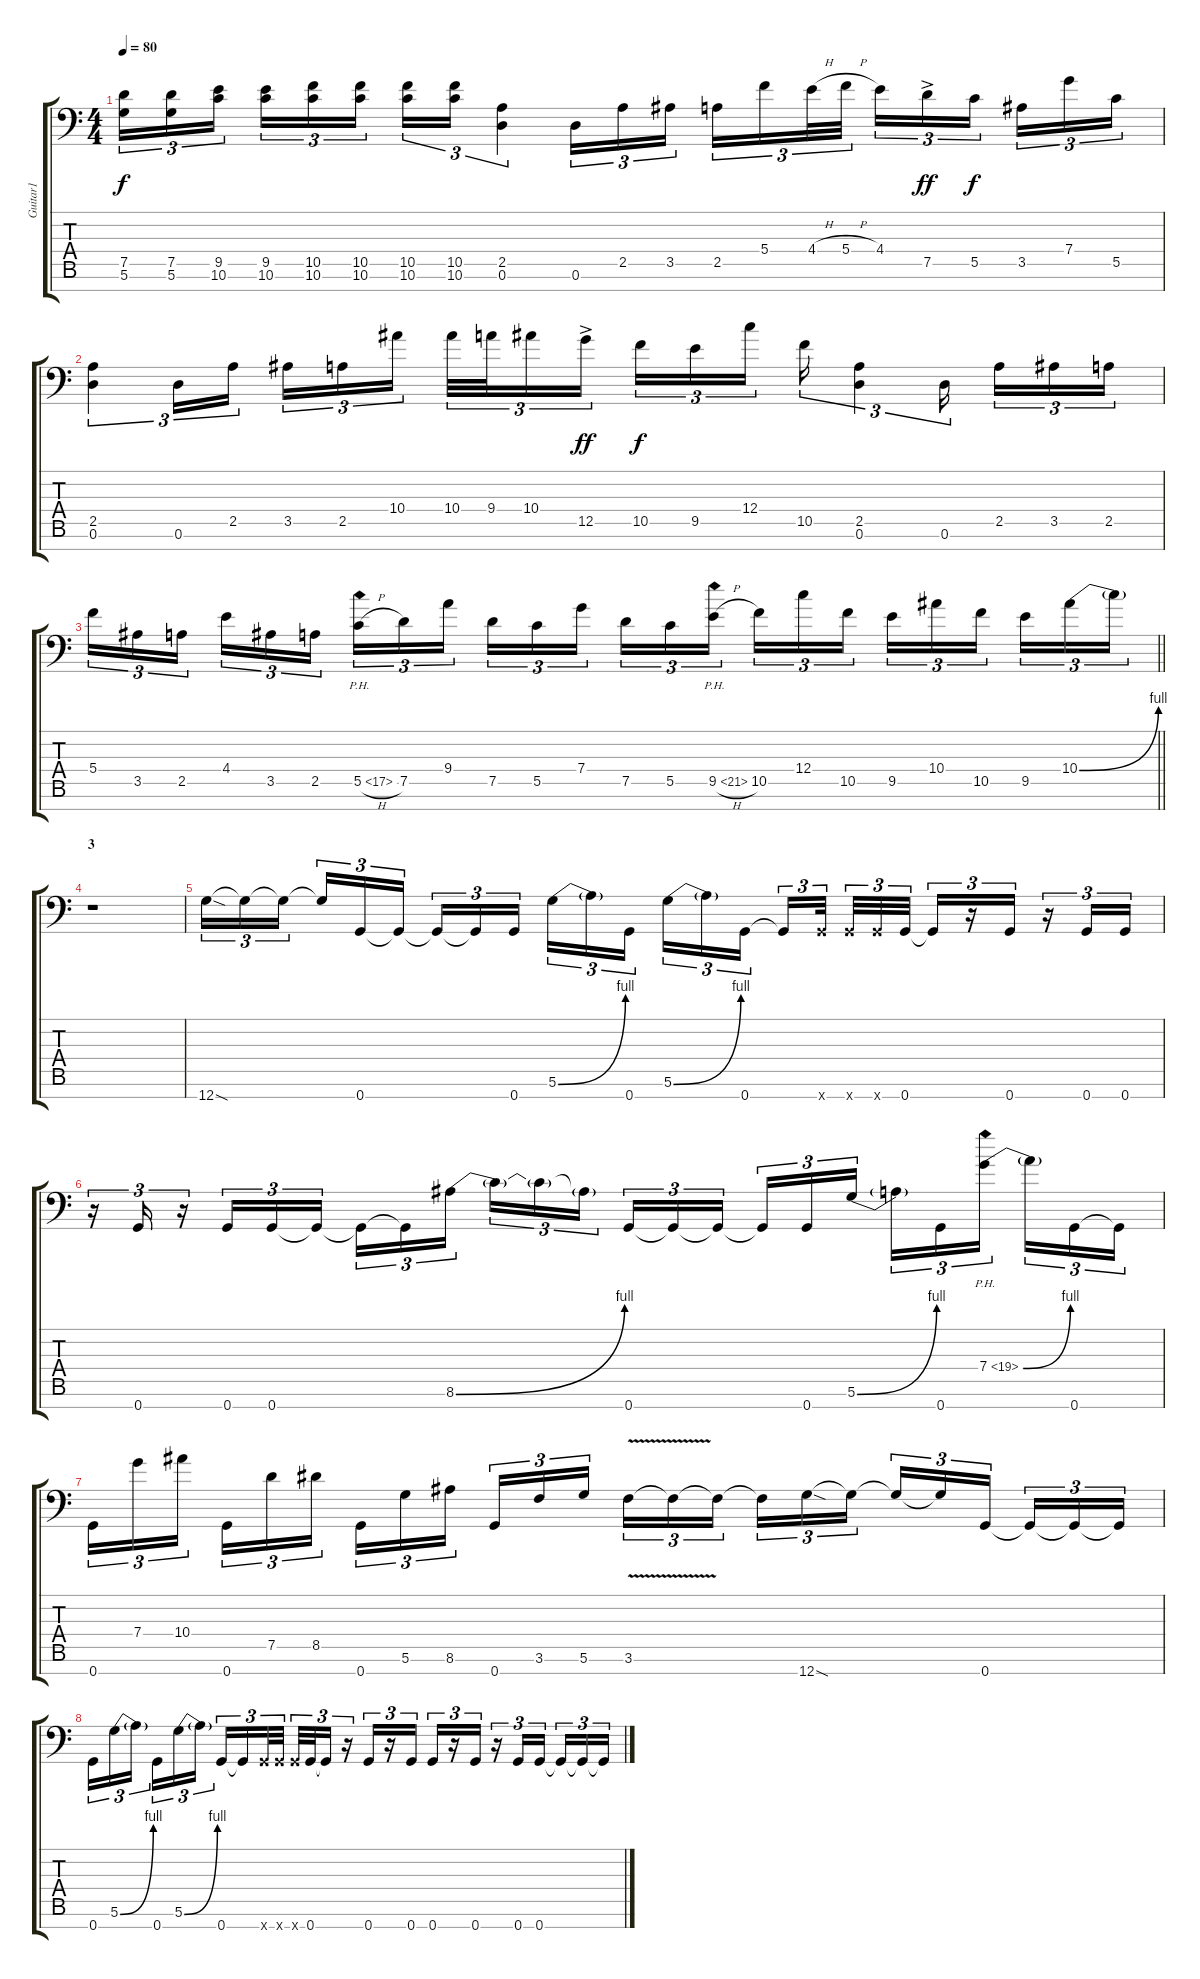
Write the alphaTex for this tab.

\track ("Guitar1" "Guitar1") {instrument distortionguitar}
\staff {score tabs}
\tuning (D4 A3 F3 C3 G2 D2 G1) {hide}
\ts (4 4)
\tempo 80
\clef f4
\ks c
(7.5 5.6).16{tu (3 2) dy f} (7.5 5.6).16{tu (3 2)} (9.5 10.6).16{tu (3 2) beam splitsecondary} (9.5 10.6).16{tu (3 2)} (10.5 10.6).16{tu (3 2)} (10.5 10.6).16{tu (3 2)} (10.5 10.6).16{tu (3 2)} (10.5 10.6).16{tu (3 2)} (2.5 0.6).4{tu (3 2)} 0.6.16{tu (3 2)} 2.5.16{tu (3 2)} 3.5.16{tu (3 2) beam splitsecondary} 2.5.16{tu (3 2)} 5.4.16{tu (3 2)} 4.4{h}.32{tu (3 2)} 5.4{h}.32{tu (3 2)} 4.4.16{tu (3 2)} 7.5{ac}.16{tu (3 2) dy ff} 5.5.16{tu (3 2) dy f beam splitsecondary} 3.5.16{tu (3 2)} 7.4.16{tu (3 2)} 5.5.16{tu (3 2)} |
(2.5 0.6).4{tu (3 2)} 0.6.16{tu (3 2)} 2.5.16{tu (3 2)} 3.5.16{tu (3 2)} 2.5.16{tu (3 2)} 10.4.16{tu (3 2) beam splitsecondary} 10.4.32{tu (3 2)} 9.4.32{tu (3 2)} 10.4.16{tu (3 2)} 12.5{ac}.16{tu (3 2) dy ff} 10.5.16{tu (3 2) dy f} 9.5.16{tu (3 2)} 12.4.16{tu (3 2) beam splitsecondary} 10.5.16{tu (3 2)} (2.5 0.6).4{tu (3 2)} 0.6.16{tu (3 2) beam splitsecondary} 2.5.16{tu (3 2)} 3.5.16{tu (3 2)} 2.5.16{tu (3 2)} |
\barLineRight lightlight
5.4.16{tu (3 2)} 3.5.16{tu (3 2)} 2.5.16{tu (3 2) beam splitsecondary} 4.4.16{tu (3 2)} 3.5.16{tu (3 2)} 2.5.16{tu (3 2)} 5.5{ph 12 h}.16{tu (3 2)} 7.5.16{tu (3 2)} 9.4.16{tu (3 2) beam splitsecondary} 7.5.16{tu (3 2)} 5.5.16{tu (3 2)} 7.4.16{tu (3 2)} 7.5.16{tu (3 2)} 5.5.16{tu (3 2)} 9.5{ph 12 h}.16{tu (3 2) beam splitsecondary} 10.5.16{tu (3 2)} 12.4.16{tu (3 2)} 10.5.16{tu (3 2)} 9.5.16{tu (3 2)} 10.4.16{tu (3 2)} 10.5.16{tu (3 2) beam splitsecondary} 9.5.16{tu (3 2)} 10.4{be (bend 0 0 60 4)}.16{tu (3 2)} 10.4{t}.16{tu (3 2)} |
\section ("" "3")
r.1 |
12.7{sod}.16{tu (3 2)} 12.7{t}.16{tu (3 2)} 12.7{t}.16{tu (3 2) beam splitsecondary} 12.7{t}.16{tu (3 2)} 0.7.16{tu (3 2)} 0.7{t}.16{tu (3 2)} 0.7{t}.16{tu (3 2)} 0.7{t}.16{tu (3 2)} 0.7.16{tu (3 2) beam splitsecondary} 5.6{be (bend 0 0 60 4)}.16{tu (3 2)} 5.6{t}.16{tu (3 2)} 0.7.16{tu (3 2)} 5.6{be (bend 0 0 60 4)}.16{tu (3 2)} 5.6{t}.16{tu (3 2)} 0.7.16{tu (3 2) beam splitsecondary} 0.7{t}.16{tu (3 2)} 0.7{x}.32{tu (3 2) beam splitsecondary} 0.7{x}.32{tu (3 2)} 0.7{x}.32{tu (3 2)} 0.7.32{tu (3 2)} 0.7{t}.16{tu (3 2)} r.16{tu (3 2)} 0.7.16{tu (3 2)} r.16{tu (3 2)} 0.7.16{tu (3 2)} 0.7.16{tu (3 2)} |
r.16{tu (3 2)} 0.7.16{tu (3 2)} r.16{tu (3 2)} 0.7.16{tu (3 2)} 0.7.16{tu (3 2)} 0.7{t}.16{tu (3 2)} 0.7{t}.16{tu (3 2)} 0.7{t}.16{tu (3 2)} 8.6{be (bend 0 0 60 4)}.16{tu (3 2) beam splitsecondary} 8.6{t}.16{tu (3 2)} 8.6{t}.16{tu (3 2)} 8.6{t}.16{tu (3 2)} 0.7.16{tu (3 2)} 0.7{t}.16{tu (3 2)} 0.7{t}.16{tu (3 2) beam splitsecondary} 0.7{t}.16{tu (3 2)} 0.7.16{tu (3 2)} 5.6{be (bend 0 0 60 4)}.16{tu (3 2)} 5.6{t}.16{tu (3 2)} 0.7.16{tu (3 2)} 7.4{be (bend 0 0 60 4) ph 12}.16{tu (3 2) beam splitsecondary} 7.4{t}.16{tu (3 2)} 0.7.16{tu (3 2)} 0.7{t}.16{tu (3 2)} |
0.7.16{tu (3 2)} 7.4.16{tu (3 2)} 10.4.16{tu (3 2) beam splitsecondary} 0.7.16{tu (3 2)} 7.5.16{tu (3 2)} 8.5.16{tu (3 2)} 0.7.16{tu (3 2)} 5.6.16{tu (3 2)} 8.6.16{tu (3 2) beam splitsecondary} 0.7.16{tu (3 2)} 3.6.16{tu (3 2)} 5.6.16{tu (3 2)} 3.6{v}.16{tu (3 2)} 3.6{t}.16{tu (3 2)} 3.6{t}.16{tu (3 2) beam splitsecondary} 3.6{t}.16{tu (3 2)} 12.7{sod}.16{tu (3 2)} 12.7{t}.16{tu (3 2)} 12.7{t}.16{tu (3 2)} 12.7{t}.16{tu (3 2)} 0.7.16{tu (3 2) beam splitsecondary} 0.7{t}.16{tu (3 2)} 0.7{t}.16{tu (3 2)} 0.7{t}.16{tu (3 2)} |
0.7.16{tu (3 2)} 5.6{be (bend 0 0 60 4)}.16{tu (3 2)} 5.6{t}.16{tu (3 2) beam splitsecondary} 0.7.16{tu (3 2)} 5.6{be (bend 0 0 60 4)}.16{tu (3 2)} 5.6{t}.16{tu (3 2)} 0.7.16{tu (3 2)} 0.7{t}.16{tu (3 2)} 0.7{x}.32{tu (3 2)} 0.7{x}.32{tu (3 2) beam splitsecondary} 0.7{x}.32{tu (3 2)} 0.7.32{tu (3 2)} 0.7{t}.16{tu (3 2)} r.16{tu (3 2)} 0.7.16{tu (3 2)} r.16{tu (3 2)} 0.7.16{tu (3 2)} 0.7.16{tu (3 2)} r.16{tu (3 2)} 0.7.16{tu (3 2)} r.16{tu (3 2)} 0.7.16{tu (3 2)} 0.7.16{tu (3 2) beam splitsecondary} 0.7{t}.16{tu (3 2)} 0.7{t}.16{tu (3 2)} 0.7{t}.16{tu (3 2)}
